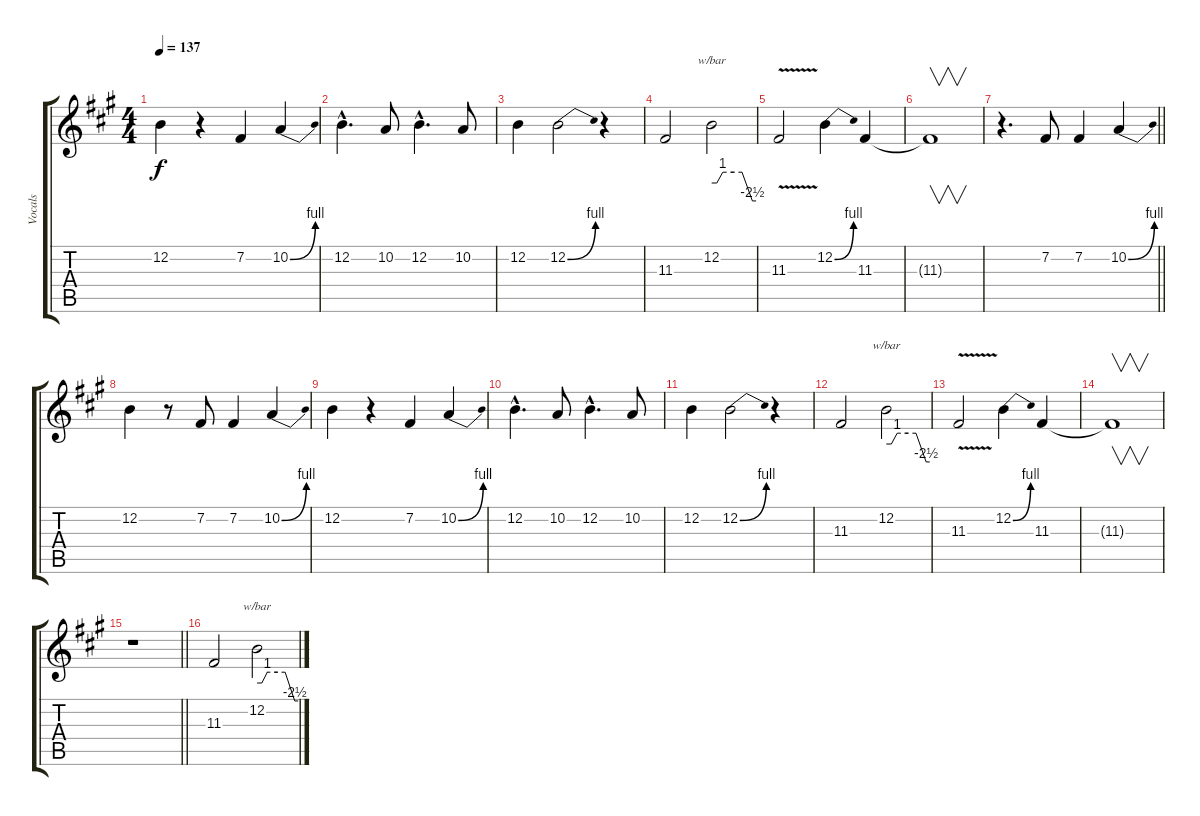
\track ("Vocals" "Vocals") {instrument clarinet}
\staff {score tabs}
\tuning (E4 B3 G3 D3 A2 E2) {hide}
\ts (4 4)
\tempo 137
\clef g2
\ks a
12.2.4{dy f} r.4 7.2.4 10.2{be (bend 0 0 60 4)}.4 |
12.2{hac}.4{d} 10.2.8 12.2{hac}.4{d} 10.2.8 |
12.2.4 12.2{be (bend 0 0 60 4)}.2 r.4 |
11.3.2 12.2.2{tbe (custom default 0 0 7 0 15 4 30 4 41 4 55 -10 60 -10)} |
11.3{v}.2 12.2{be (bend 0 0 60 4)}.4 11.3.4 |
11.3{t}.1{v} |
\barLineRight lightlight
r.4{d} 7.2.8 7.2.4 10.2{be (bend 0 0 60 4)}.4 |
12.2.4 r.8 7.2.8 7.2.4 10.2{be (bend 0 0 60 4)}.4 |
12.2.4 r.4 7.2.4 10.2{be (bend 0 0 60 4)}.4 |
12.2{hac}.4{d} 10.2.8 12.2{hac}.4{d} 10.2.8 |
12.2.4 12.2{be (bend 0 0 60 4)}.2 r.4 |
11.3.2 12.2.2{tbe (custom default 0 0 7 0 15 4 30 4 41 4 55 -10 60 -10)} |
11.3{v}.2 12.2{be (bend 0 0 60 4)}.4 11.3.4 |
11.3{t}.1{v} |
\barLineRight lightlight
r.1 |
11.3.2 12.2.2{tbe (custom default 0 0 7 0 15 4 30 4 41 4 55 -10 60 -10)}
